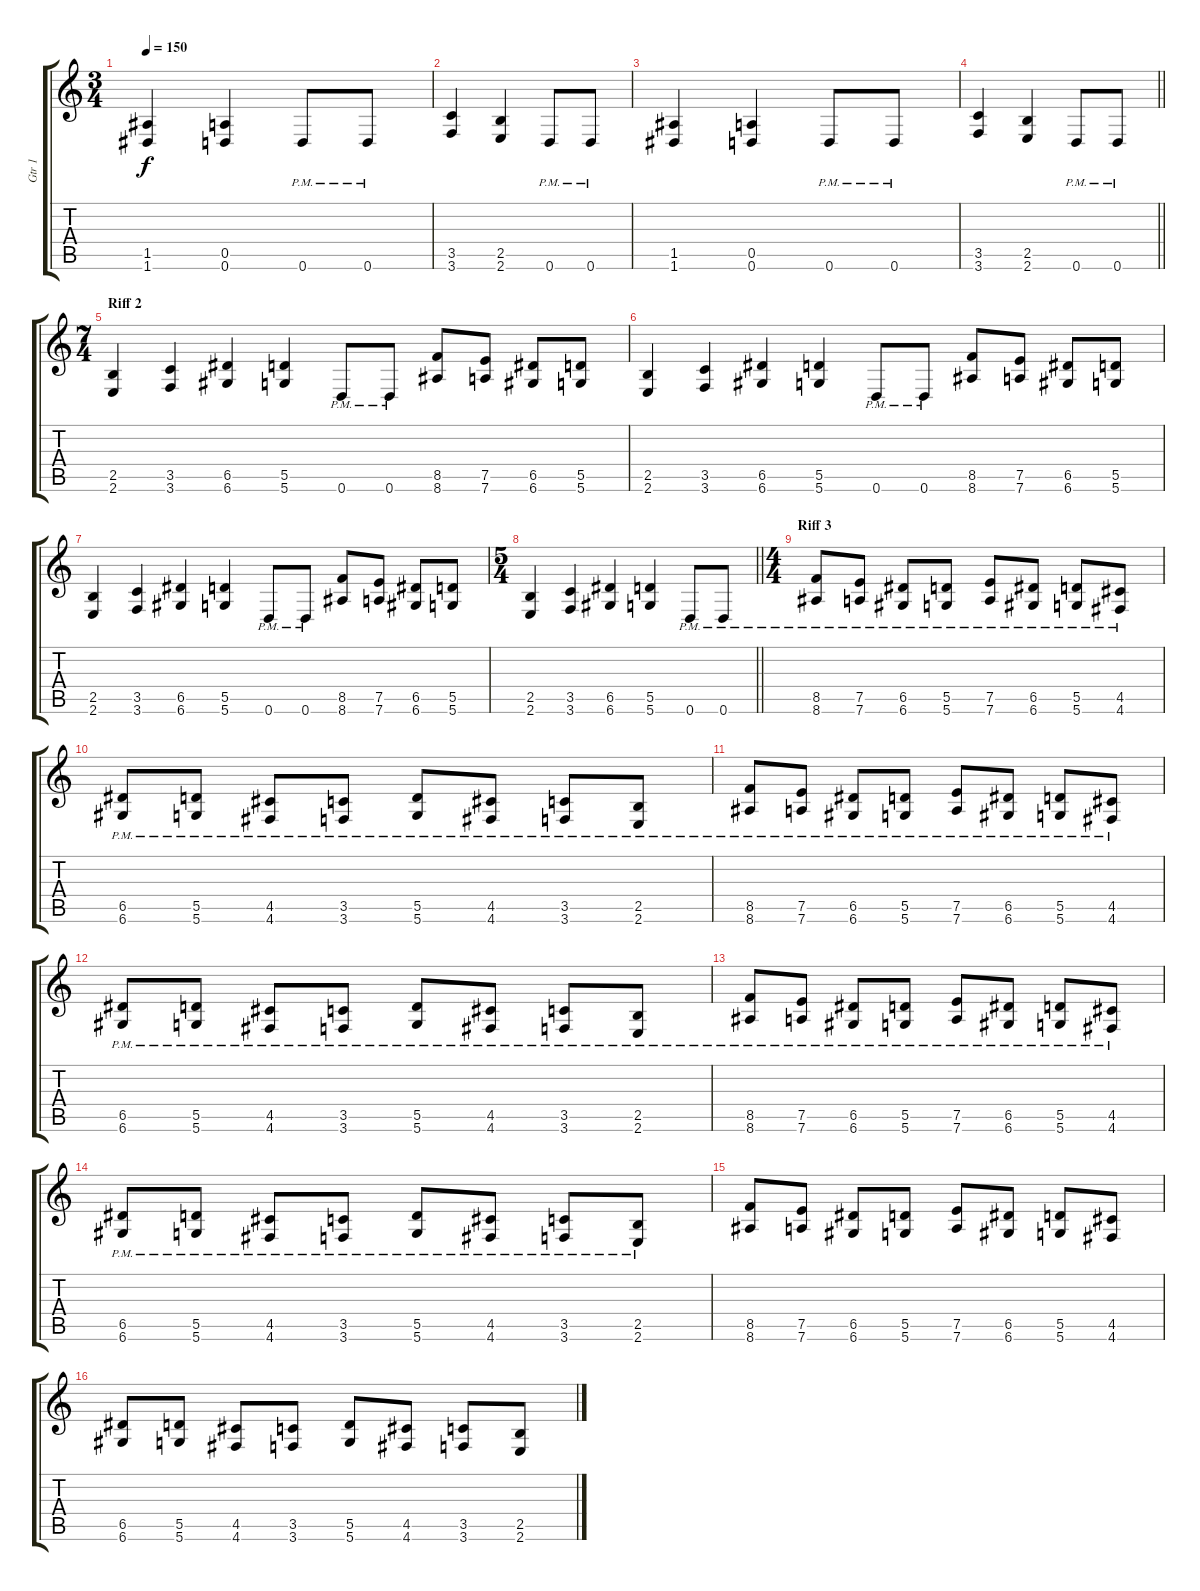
\track ("Gtr 1" "Gtr 1") {instrument distortionguitar}
\staff {score tabs}
\tuning (E4 B3 G3 D3 A2 D2) {hide}
\ts (3 4)
\tempo 150
\clef g2
\ks c
(1.5 1.6).4{dy f} (0.5 0.6).4 0.6{pm}.8 0.6{pm}.8 |
(3.5 3.6).4 (2.5 2.6).4 0.6{pm}.8 0.6{pm}.8 |
(1.5 1.6).4 (0.5 0.6).4 0.6{pm}.8 0.6{pm}.8 |
\barLineRight lightlight
(3.5 3.6).4 (2.5 2.6).4 0.6{pm}.8 0.6{pm}.8 |
\ts (7 4)
\section ("" "Riff 2")
(2.5 2.6).4 (3.5 3.6).4 (6.5 6.6).4 (5.5 5.6).4 0.6{pm}.8 0.6{pm}.8 (8.5 8.6).8 (7.5 7.6).8 (6.5 6.6).8 (5.5 5.6).8 |
(2.5 2.6).4 (3.5 3.6).4 (6.5 6.6).4 (5.5 5.6).4 0.6{pm}.8 0.6{pm}.8 (8.5 8.6).8 (7.5 7.6).8 (6.5 6.6).8 (5.5 5.6).8 |
(2.5 2.6).4 (3.5 3.6).4 (6.5 6.6).4 (5.5 5.6).4 0.6{pm}.8 0.6{pm}.8 (8.5 8.6).8 (7.5 7.6).8 (6.5 6.6).8 (5.5 5.6).8 |
\ts (5 4)
\barLineRight lightlight
(2.5 2.6).4 (3.5 3.6).4 (6.5 6.6).4 (5.5 5.6).4 0.6{pm}.8 0.6{pm}.8 |
\ts (4 4)
\section ("" "Riff 3")
(8.5{pm} 8.6{pm}).8 (7.5{pm} 7.6{pm}).8 (6.5{pm} 6.6{pm}).8 (5.5{pm} 5.6{pm}).8 (7.5{pm} 7.6{pm}).8 (6.5{pm} 6.6{pm}).8 (5.5{pm} 5.6{pm}).8 (4.5{pm} 4.6{pm}).8 |
(6.5{pm} 6.6{pm}).8 (5.5{pm} 5.6{pm}).8 (4.5{pm} 4.6{pm}).8 (3.5{pm} 3.6{pm}).8 (5.5{pm} 5.6{pm}).8 (4.5{pm} 4.6{pm}).8 (3.5{pm} 3.6{pm}).8 (2.5{pm} 2.6{pm}).8 |
(8.5{pm} 8.6{pm}).8 (7.5{pm} 7.6{pm}).8 (6.5{pm} 6.6{pm}).8 (5.5{pm} 5.6{pm}).8 (7.5{pm} 7.6{pm}).8 (6.5{pm} 6.6{pm}).8 (5.5{pm} 5.6{pm}).8 (4.5{pm} 4.6{pm}).8 |
(6.5{pm} 6.6{pm}).8 (5.5{pm} 5.6{pm}).8 (4.5{pm} 4.6{pm}).8 (3.5{pm} 3.6{pm}).8 (5.5{pm} 5.6{pm}).8 (4.5{pm} 4.6{pm}).8 (3.5{pm} 3.6{pm}).8 (2.5{pm} 2.6{pm}).8 |
(8.5{pm} 8.6{pm}).8 (7.5{pm} 7.6{pm}).8 (6.5{pm} 6.6{pm}).8 (5.5{pm} 5.6{pm}).8 (7.5{pm} 7.6{pm}).8 (6.5{pm} 6.6{pm}).8 (5.5{pm} 5.6{pm}).8 (4.5{pm} 4.6{pm}).8 |
(6.5{pm} 6.6{pm}).8 (5.5{pm} 5.6{pm}).8 (4.5{pm} 4.6{pm}).8 (3.5{pm} 3.6{pm}).8 (5.5{pm} 5.6{pm}).8 (4.5{pm} 4.6{pm}).8 (3.5{pm} 3.6{pm}).8 (2.5 2.6{pm}).8 |
(8.5 8.6).8 (7.5 7.6).8 (6.5 6.6).8 (5.5 5.6).8 (7.5 7.6).8 (6.5 6.6).8 (5.5 5.6).8 (4.5 4.6).8 |
(6.5 6.6).8 (5.5 5.6).8 (4.5 4.6).8 (3.5 3.6).8 (5.5 5.6).8 (4.5 4.6).8 (3.5 3.6).8 (2.5 2.6).8
